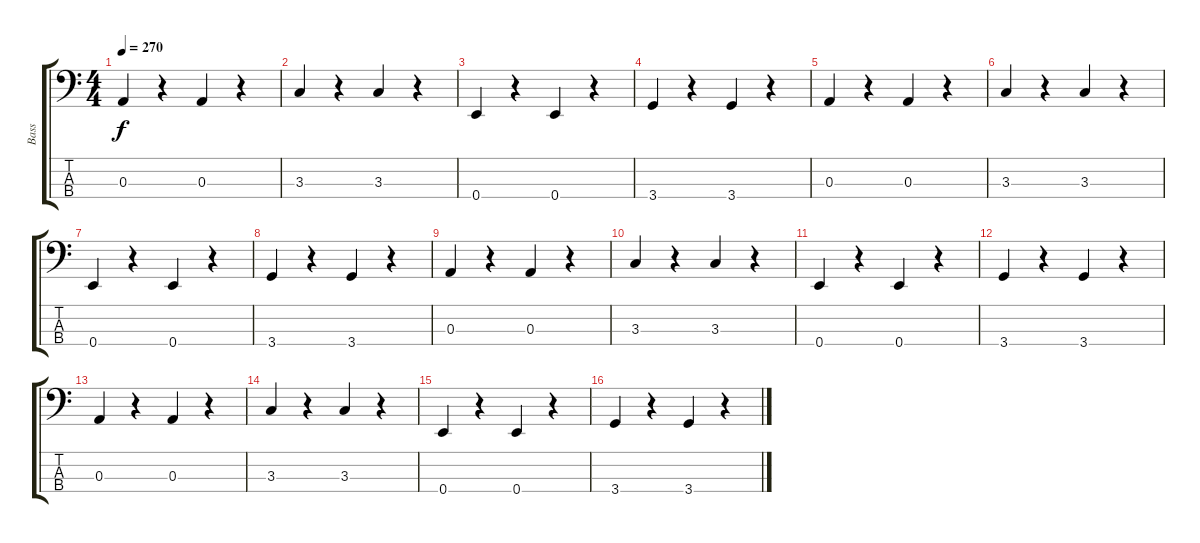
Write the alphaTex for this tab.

\track ("Bass" "Bass") {instrument electricbasspick}
\staff {score tabs}
\tuning (G2 D2 A1 E1) {hide}
\ts (4 4)
\tempo 270
\clef f4
\ks c
0.3.4{dy f} r.4 0.3.4 r.4 |
3.3.4 r.4 3.3.4 r.4 |
0.4.4 r.4 0.4.4 r.4 |
3.4.4 r.4 3.4.4 r.4 |
0.3.4 r.4 0.3.4 r.4 |
3.3.4 r.4 3.3.4 r.4 |
0.4.4 r.4 0.4.4 r.4 |
3.4.4 r.4 3.4.4 r.4 |
0.3.4 r.4 0.3.4 r.4 |
3.3.4 r.4 3.3.4 r.4 |
0.4.4 r.4 0.4.4 r.4 |
3.4.4 r.4 3.4.4 r.4 |
0.3.4 r.4 0.3.4 r.4 |
3.3.4 r.4 3.3.4 r.4 |
0.4.4 r.4 0.4.4 r.4 |
3.4.4 r.4 3.4.4 r.4
